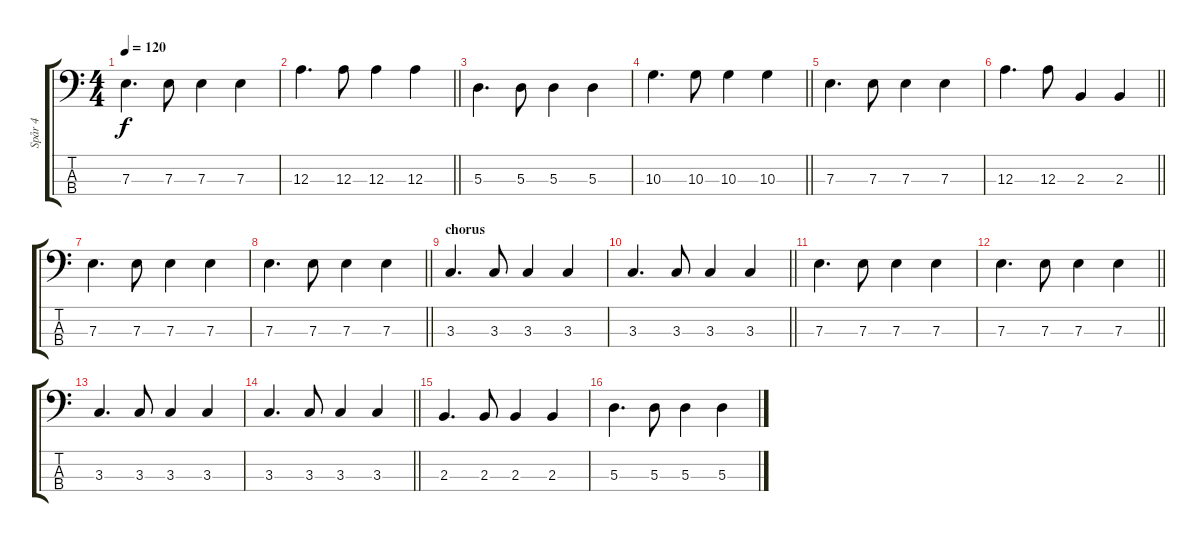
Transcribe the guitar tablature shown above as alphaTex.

\track ("Spår 4" "Spår 4") {instrument electricbassfinger}
\staff {score tabs}
\tuning (G2 D2 A1 E1) {hide}
\ts (4 4)
\tempo 120
\clef f4
\ks c
7.3.4{d dy f} 7.3.8 7.3.4 7.3.4 |
\barLineRight lightlight
12.3.4{d} 12.3.8 12.3.4 12.3.4 |
5.3.4{d} 5.3.8 5.3.4 5.3.4 |
\barLineRight lightlight
10.3.4{d} 10.3.8 10.3.4 10.3.4 |
7.3.4{d} 7.3.8 7.3.4 7.3.4 |
\barLineRight lightlight
12.3.4{d} 12.3.8 2.3.4 2.3.4 |
7.3.4{d} 7.3.8 7.3.4 7.3.4 |
\barLineRight lightlight
7.3.4{d} 7.3.8 7.3.4 7.3.4 |
\section ("" "chorus")
3.3.4{d} 3.3.8 3.3.4 3.3.4 |
\barLineRight lightlight
3.3.4{d} 3.3.8 3.3.4 3.3.4 |
7.3.4{d} 7.3.8 7.3.4 7.3.4 |
\barLineRight lightlight
7.3.4{d} 7.3.8 7.3.4 7.3.4 |
3.3.4{d} 3.3.8 3.3.4 3.3.4 |
\barLineRight lightlight
3.3.4{d} 3.3.8 3.3.4 3.3.4 |
2.3.4{d} 2.3.8 2.3.4 2.3.4 |
5.3.4{d} 5.3.8 5.3.4 5.3.4
